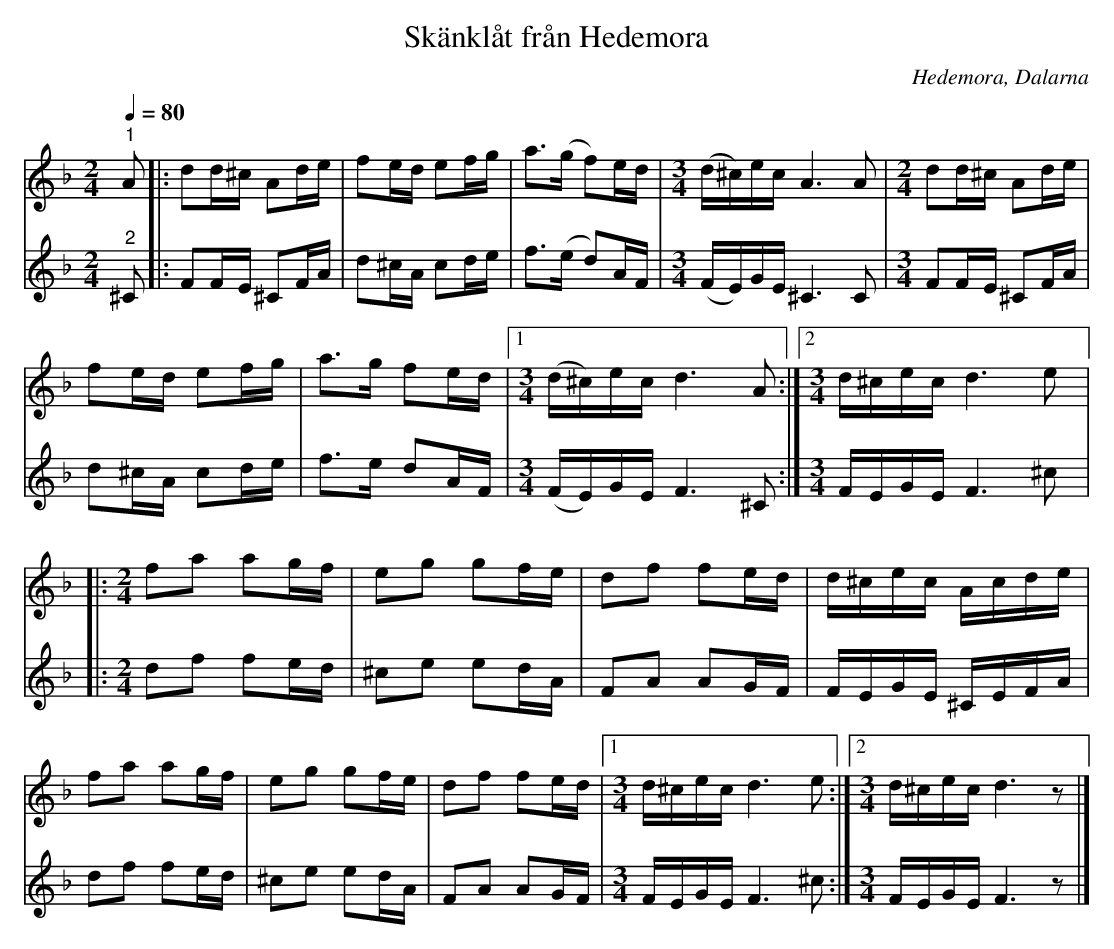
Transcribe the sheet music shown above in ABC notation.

X:1
T:Skänklåt från Hedemora
L:1/16
O:Hedemora, Dalarna
Q:1/4=80
M:2/4
K:F
V:1
"^1" A2 [|: d2d^c A2de | f2ed e2fg | a2>(g2 f2)ed |[M:3/4] (d^c)ec A6 A2 |[M:2/4] d2d^c A2de |
f2ed e2fg | a2>g2 f2ed |1[M:3/4] (d^c)ec d6 A2 :|]2[M:3/4] d^cec d6 e2 [|: [M: 2/4]f2a2 a2gf | e2g2 g2fe |
d2f2 f2ed | d^cec Acde | f2a2 a2gf | e2g2 g2fe | d2f2 f2ed |1[M:3/4] d^cec d6 e2 :|]2
[M:3/4] d^cec d6 z2 |]
V:2
"^2" ^C2  [|:  F2FE ^C2FA  |  d2^cA c2de  |  f2>(e2 d2)AF  | [M:3/4] (FE)GE ^C6 C2  | [M:3/4] F2FE ^C2FA  |
d2^cA c2de  |  f2>e2 d2AF  |1 [M:3/4] (FE)GE F6 ^C2  :|]2 [M:3/4] FEGE F6 ^c2  [|: [M: 2/4]  d2f2 f2ed  |  ^c2e2 e2dA  |
F2A2 A2GF  |  FEGE ^CEFA  |  d2f2 f2ed  |  ^c2e2 e2dA  |  F2A2 A2GF  |1 [M:3/4] FEGE F6 ^c2  :|]2
[M:3/4] FEGE F6 z2  |]
